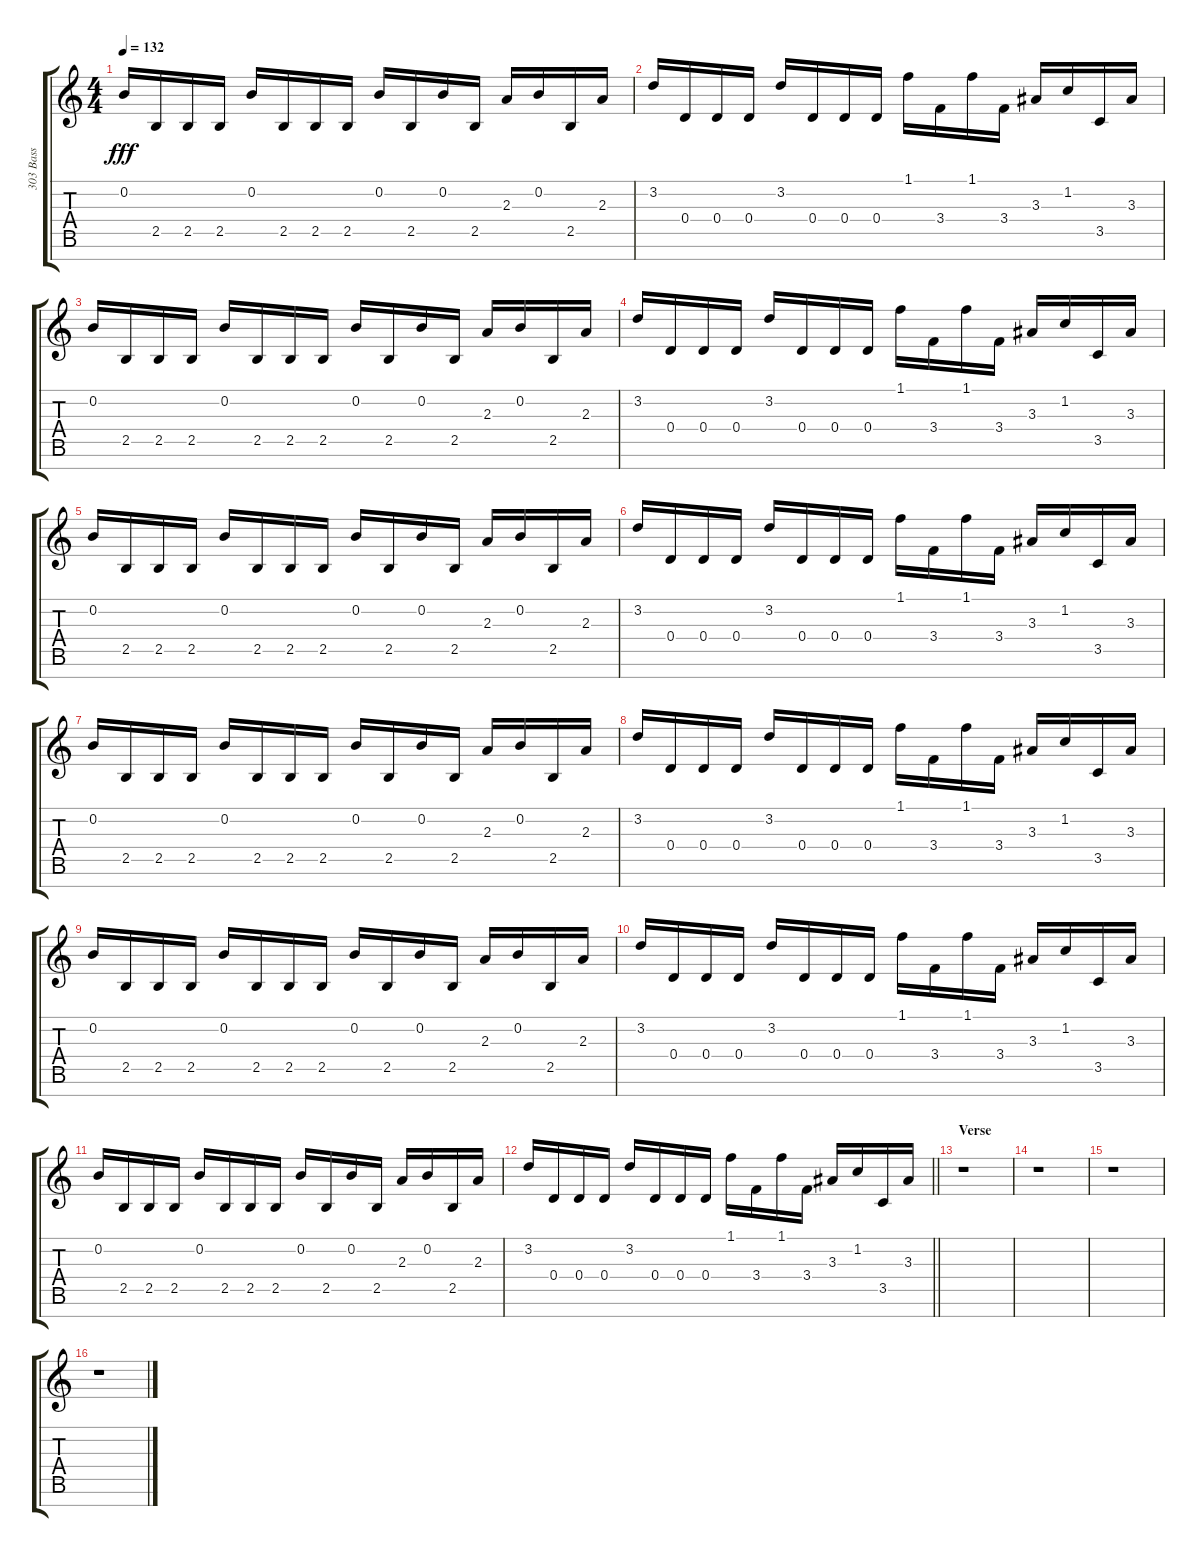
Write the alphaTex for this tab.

\track ("303 Bass" "303 Bass") {instrument synthbass1}
\staff {score tabs}
\tuning (E4 B3 G3 D3 A2 E2 B1) {hide}
\ts (4 4)
\tempo 132
\clef g2
\ks c
0.2.16{dy fff} 2.5.16 2.5.16 2.5.16 0.2.16 2.5.16 2.5.16 2.5.16 0.2.16 2.5.16 0.2.16 2.5.16 2.3.16 0.2.16 2.5.16 2.3.16 |
3.2.16 0.4.16 0.4.16 0.4.16 3.2.16 0.4.16 0.4.16 0.4.16 1.1.16 3.4.16 1.1.16 3.4.16 3.3.16 1.2.16 3.5.16 3.3.16 |
0.2.16 2.5.16 2.5.16 2.5.16 0.2.16 2.5.16 2.5.16 2.5.16 0.2.16 2.5.16 0.2.16 2.5.16 2.3.16 0.2.16 2.5.16 2.3.16 |
3.2.16 0.4.16 0.4.16 0.4.16 3.2.16 0.4.16 0.4.16 0.4.16 1.1.16 3.4.16 1.1.16 3.4.16 3.3.16 1.2.16 3.5.16 3.3.16 |
0.2.16 2.5.16 2.5.16 2.5.16 0.2.16 2.5.16 2.5.16 2.5.16 0.2.16 2.5.16 0.2.16 2.5.16 2.3.16 0.2.16 2.5.16 2.3.16 |
3.2.16 0.4.16 0.4.16 0.4.16 3.2.16 0.4.16 0.4.16 0.4.16 1.1.16 3.4.16 1.1.16 3.4.16 3.3.16 1.2.16 3.5.16 3.3.16 |
0.2.16 2.5.16 2.5.16 2.5.16 0.2.16 2.5.16 2.5.16 2.5.16 0.2.16 2.5.16 0.2.16 2.5.16 2.3.16 0.2.16 2.5.16 2.3.16 |
3.2.16 0.4.16 0.4.16 0.4.16 3.2.16 0.4.16 0.4.16 0.4.16 1.1.16 3.4.16 1.1.16 3.4.16 3.3.16 1.2.16 3.5.16 3.3.16 |
0.2.16 2.5.16 2.5.16 2.5.16 0.2.16 2.5.16 2.5.16 2.5.16 0.2.16 2.5.16 0.2.16 2.5.16 2.3.16 0.2.16 2.5.16 2.3.16 |
3.2.16 0.4.16 0.4.16 0.4.16 3.2.16 0.4.16 0.4.16 0.4.16 1.1.16 3.4.16 1.1.16 3.4.16 3.3.16 1.2.16 3.5.16 3.3.16 |
0.2.16 2.5.16 2.5.16 2.5.16 0.2.16 2.5.16 2.5.16 2.5.16 0.2.16 2.5.16 0.2.16 2.5.16 2.3.16 0.2.16 2.5.16 2.3.16 |
\barLineRight lightlight
3.2.16 0.4.16 0.4.16 0.4.16 3.2.16 0.4.16 0.4.16 0.4.16 1.1.16 3.4.16 1.1.16 3.4.16 3.3.16 1.2.16 3.5.16 3.3.16 |
\section ("" "Verse")
r.1 |
r.1 |
r.1 |
r.1
